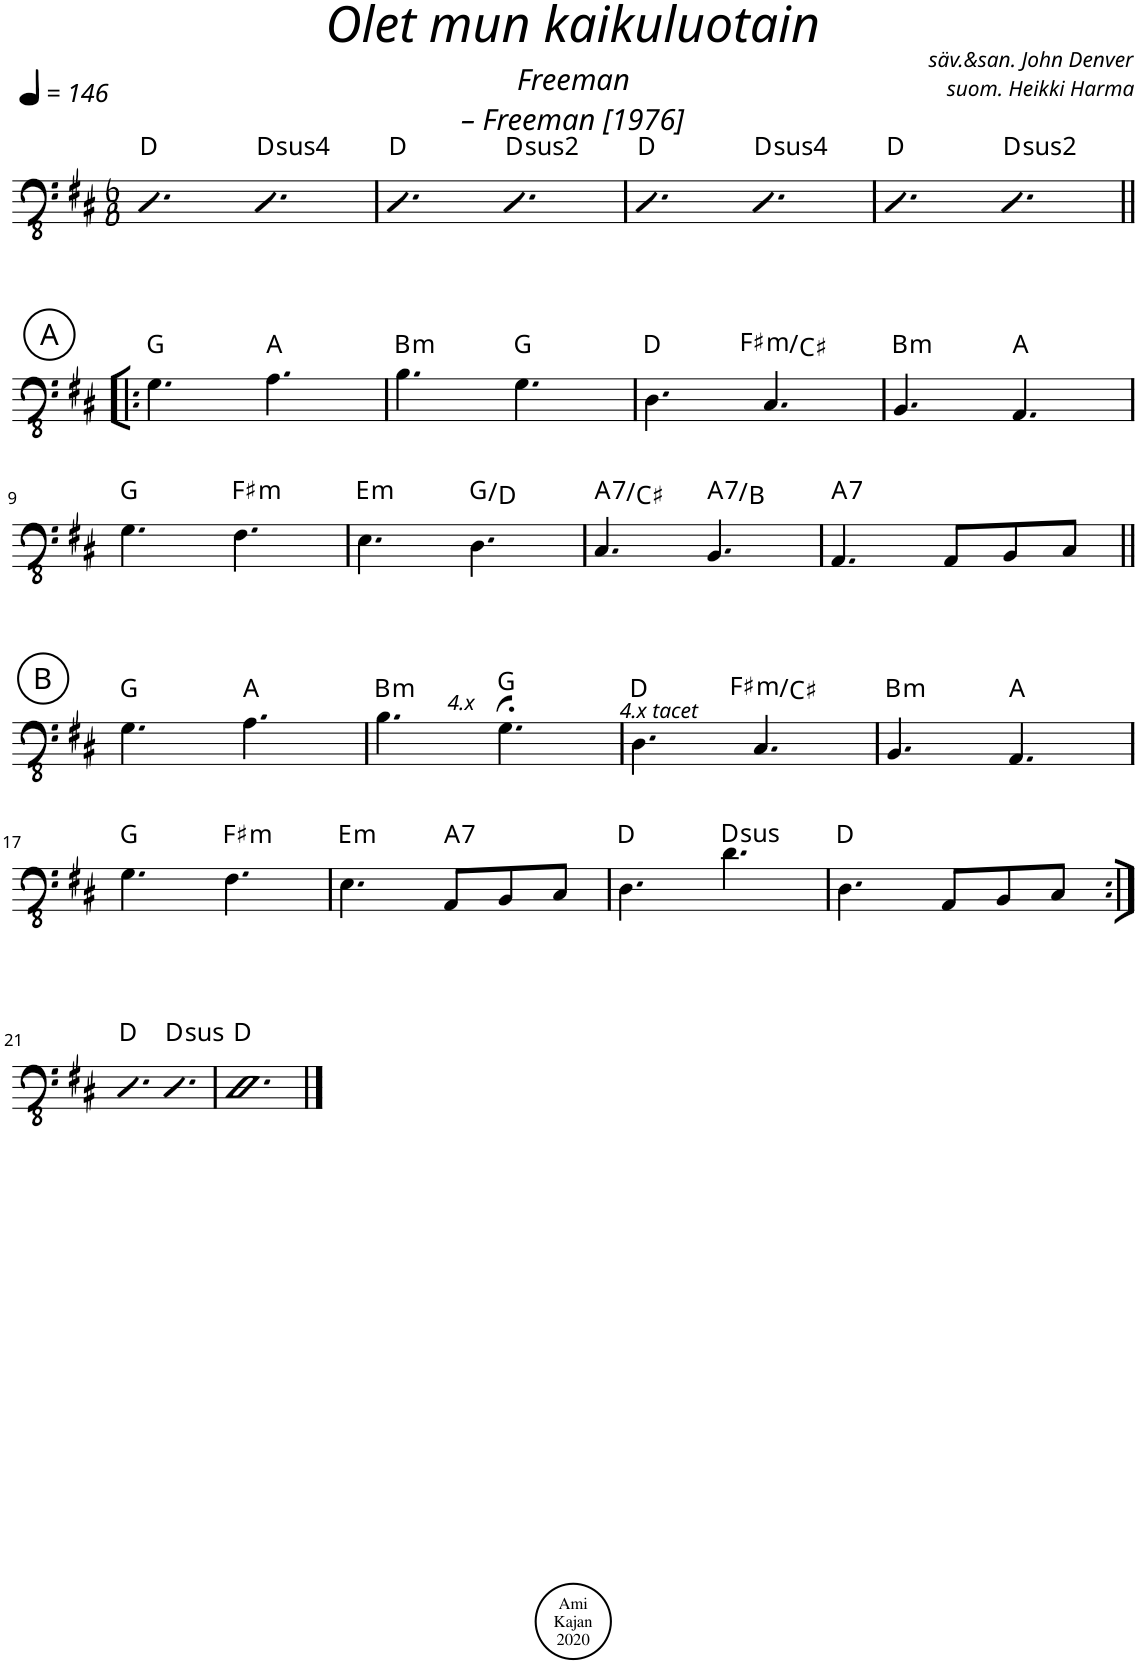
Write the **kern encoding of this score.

**kern	**harte
*part1	*part1
*staff1	*
*I"Acoustic Bass	*
*I'Bass	*
*clefFv4	*
*k[f#c#]	*
*M6/8	*
*MM146	*
=1	=1
4.DD	D:maj
!	!LO:H:kt=4
4.DD	D:sus4
=2	=2
4.DD	D:maj
!	!LO:H:kt=2
4.DD	D:(1,2,5)
=3	=3
4.DD	D:maj
!	!LO:H:kt=4
4.DD	D:sus4
=4	=4
4.DD	D:maj
!	!LO:H:kt=2
4.DD	D:(1,2,5)
!!LO:LB:g=z
!!LO:REH:place=s1:a:cj:enc=circle:fs=14:t=A
=5!|:	=5!|:
4.GG\	G:maj
4.AA\	A:maj
=6	=6
!	!LO:H:kt=m
4.BB\	B:min
4.GG\	G:maj
=7	=7
4.DD\	D:maj
!	!LO:H:kt=m
4.CC#/	F#:min/5
=8	=8
!	!LO:H:kt=m
4.BBB/	B:min
4.AAA/	A:maj
!!LO:LB:g=z
=9	=9
4.GG\	G:maj
!	!LO:H:kt=m
4.FF#\	F#:min
=10	=10
!	!LO:H:kt=m
4.EE\	E:min
4.DD\	G:maj/5
=11	=11
!	!LO:H:kt=7
4.CC#/	A:7/3
!	!LO:H:kt=7
4.BBB/	A:7/2
=12	=12
!	!LO:H:kt=7
4.AAA/	A:7
8AAA/L	.
8BBB/	.
8CC#/J	.
!!LO:LB:g=z
!!LO:REH:place=s1:a:cj:enc=circle:fs=14:t=B
=13||	=13||
4.GG\	G:maj
4.AA\	A:maj
=14	=14
!	!LO:H:kt=m
4.BB\	B:min
!LO:TX:a:i:t=4.x	!
4.GG;<\	G:maj
=15	=15
!LO:TX:a:i:t=4.x tacet	!
4.DD\	D:maj
!	!LO:H:kt=m
4.CC#/	F#:min/5
=16	=16
!	!LO:H:kt=m
4.BBB/	B:min
4.AAA/	A:maj
!!LO:LB:g=z
=17	=17
4.GG\	G:maj
!	!LO:H:kt=m
4.FF#\	F#:min
=18	=18
!	!LO:H:kt=m
4.EE\	E:min
!	!LO:H:kt=7
8AAA/L	A:7
8BBB/	.
8CC#/J	.
=19	=19
4.DD\	D:maj
!	!LO:H:kt=sus
4.D\	D:sus4
=20	=20
4.DD\	D:maj
8AAA/L	.
8BBB/	.
8CC#/J	.
!!LO:LB:g=z
=21:|!	=21:|!
4.DD	D:maj
!	!LO:H:kt=sus
4.DD	D:sus4
=22	=22
2.DD	D:maj
==	==
*-	*-
